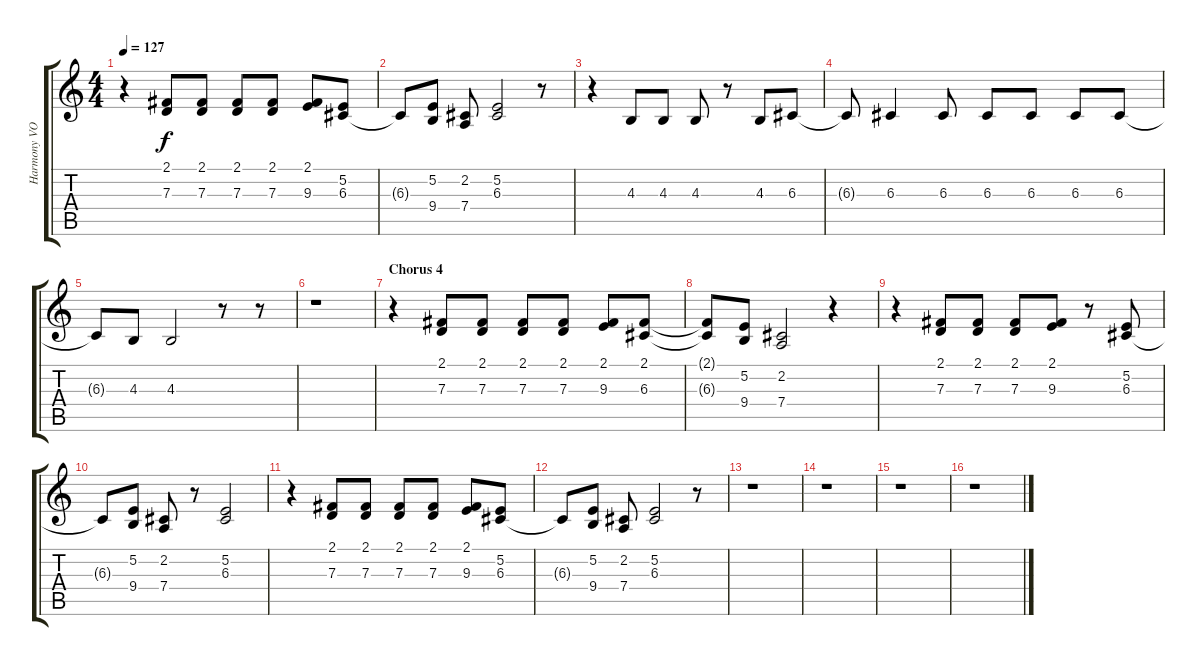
\track ("Harmony VOX" "Harmony VO") {instrument altosax}
\staff {score tabs}
\tuning (E4 B3 G3 D3 A2 E2) {hide}
\ts (4 4)
\tempo 127
\clef g2
\ks c
r.4{dy f} (2.1 7.3).8 (2.1 7.3).8 (2.1 7.3).8 (2.1 7.3).8 (2.1 9.3).8 (5.2 6.3).8 |
6.3{t}.8 (5.2 9.4).8 (2.2 7.4).8 (5.2 6.3).2 r.8 |
r.4 4.3.8 4.3.8 4.3.8 r.8 4.3.8 6.3.8 |
6.3{t}.8 6.3.4 6.3.8 6.3.8 6.3.8 6.3.8 6.3.8 |
6.3{t}.8 4.3.8 4.3.2 r.8 r.8 |
r.1 |
\section ("" "Chorus 4")
r.4 (2.1 7.3).8 (2.1 7.3).8 (2.1 7.3).8 (2.1 7.3).8 (2.1 9.3).8 (2.1 6.3).8 |
(2.1{t} 6.3{t}).8 (5.2 9.4).8 (2.2 7.4).2 r.4 |
r.4 (2.1 7.3).8 (2.1 7.3).8 (2.1 7.3).8 (2.1 9.3).8 r.8 (5.2 6.3).8 |
6.3{t}.8 (5.2 9.4).8 (2.2 7.4).8 r.8 (5.2 6.3).2 |
r.4 (2.1 7.3).8 (2.1 7.3).8 (2.1 7.3).8 (2.1 7.3).8 (2.1 9.3).8 (5.2 6.3).8 |
6.3{t}.8 (5.2 9.4).8 (2.2 7.4).8 (5.2 6.3).2 r.8 |
r.1 |
r.1 |
r.1 |
r.1
